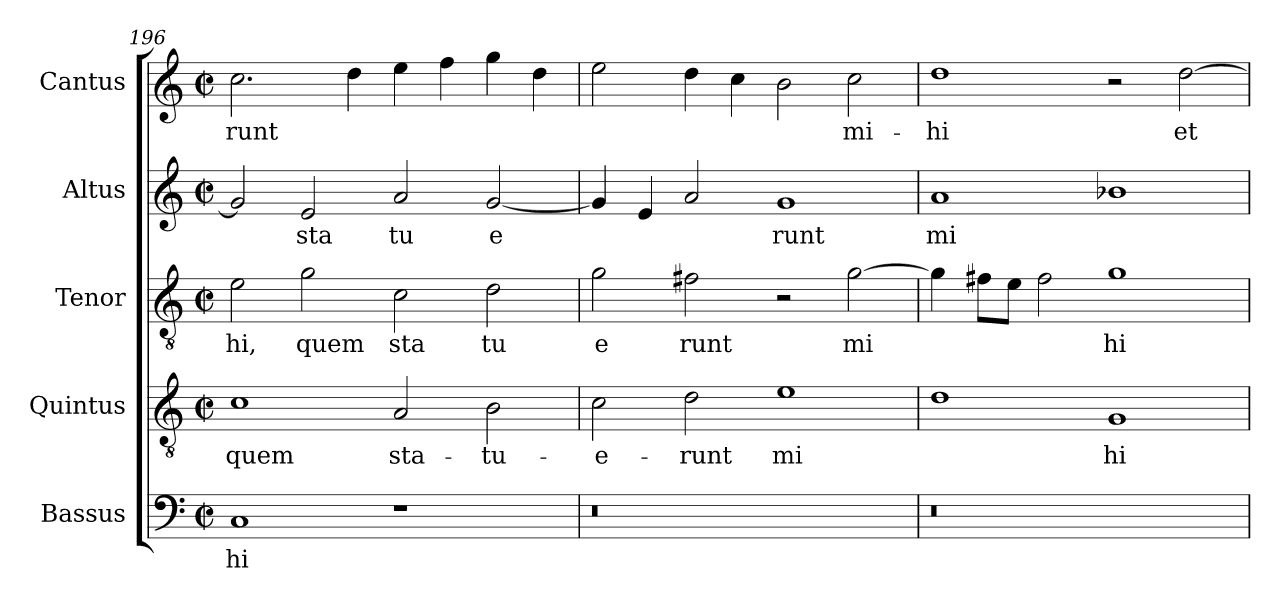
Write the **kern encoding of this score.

**kern	**text	**kern	**text	**kern	**text	**kern	**text	**kern	**text
*part5	*part5	*part4	*part4	*part3	*part3	*part2	*part2	*part1	*part1
*staff5	*staff5	*staff4	*staff4	*staff3	*staff3	*staff2	*staff2	*staff1	*staff1
*I"Bassus	*	*I"Quintus	*	*I"Tenor	*	*I"Altus	*	*I"Cantus	*
*I'Bassus	*	*I'Quintus	*	*I'Tenor	*	*I'Altus	*	*I'Cantus	*
*clefF4	*	*clefGv2	*	*clefGv2	*	*clefG2	*	*clefG2	*
*k[]	*	*k[]	*	*k[]	*	*k[]	*	*k[]	*
*C:	*	*C:	*	*C:	*	*C:	*	*C:	*
*M2/2	*	*M2/2	*	*M2/2	*	*M2/2	*	*M2/2	*
*met(c|)	*	*met(c|)	*	*met(c|)	*	*met(c|)	*	*met(c|)	*
=196	=196	=196	=196	=196	=196	=196	=196	=196	=196
!	!LO:LY:b:cj	!	!LO:LY:b:cj	!	!LO:LY:b:cj	!	!LO:LY:b:cj	!	!LO:LY:b:cj
1C	hi	1c	quem	2e\	hi,	2g/]	.	2.cc\	-runt
!	!	!	!	!	!LO:LY:b:cj	!	!LO:LY:b:cj	!	!
.	.	.	.	2g\	quem	2e/	sta	.	.
!	!	!	!	!	!	!	!	!	!LO:LY:b:cj
.	.	.	.	.	.	.	.	4dd\	.
!	!	!	!LO:LY:b:cj	!	!LO:LY:b:cj	!	!LO:LY:b:cj	!	!LO:LY:b:cj
1r	.	2A/	sta-	2c\	sta	2a/	tu	4ee\	.
!	!	!	!	!	!	!	!	!	!LO:LY:b:cj
.	.	.	.	.	.	.	.	4ff\	.
!	!	!	!LO:LY:b:cj	!	!LO:LY:b:cj	!	!LO:LY:b:cj	!	!LO:LY:b:cj
.	.	2B\	-tu-	2d\	tu	[<2g/	e	4gg\	.
!	!	!	!	!	!	!	!	!	!LO:LY:b:cj
.	.	.	.	.	.	.	.	4dd\	.
=197	=197	=197	=197	=197	=197	=197	=197	=197	=197
!	!	!	!LO:LY:b:cj	!	!LO:LY:b:cj	!	!LO:LY:b:cj	!	!LO:LY:b:cj
0r	.	2c\	-e-	2g\	e	4g/]	.	2ee\	.
!	!	!	!	!	!	!	!LO:LY:b:cj	!	!
.	.	.	.	.	.	4e/	.	.	.
!	!	!	!LO:LY:b:cj	!	!LO:LY:b:cj	!	!LO:LY:b:cj	!	!LO:LY:b:cj
.	.	2d\	-runt	2f#X\	runt	2a/	.	4dd\	.
!	!	!	!	!	!	!	!	!	!LO:LY:b:cj
.	.	.	.	.	.	.	.	4cc\	.
!	!	!	!LO:LY:b:cj	!	!	!	!LO:LY:b:cj	!	!LO:LY:b:cj
.	.	1e	mi-	2r	.	1g	runt	2b\	.
!	!	!	!	!	!LO:LY:b:cj	!	!	!	!LO:LY:b:cj
.	.	.	.	[>2g\	mi	.	.	2cc\	mi-
!!LO:PB:g=z
=198	=198	=198	=198	=198	=198	=198	=198	=198	=198
!	!	!	!LO:LY:b:cj	!	!LO:LY:b:cj	!	!LO:LY:b:cj	!	!LO:LY:b:cj
0r	.	1d	--	4g\]	.	1a	mi	1dd	-hi
!	!	!	!	!	!LO:LY:b:cj	!	!	!	!
.	.	.	.	8f#X\L	.	.	.	.	.
!	!	!	!	!	!LO:LY:b:cj	!	!	!	!
.	.	.	.	8e\J	.	.	.	.	.
!	!	!	!	!	!LO:LY:b:cj	!	!	!	!
.	.	.	.	2f#\	.	.	.	.	.
!	!	!	!LO:LY:b:cj	!	!LO:LY:b:cj	!	!LO:LY:b:cj	!	!
.	.	1G	-hi	1g	hi	1b-X	.	2r	.
!	!	!	!	!	!	!	!	!	!LO:LY:b:cj
.	.	.	.	.	.	.	.	[>2dd\	et
=	=	=	=	=	=	=	=	=	=
*-	*-	*-	*-	*-	*-	*-	*-	*-	*-
